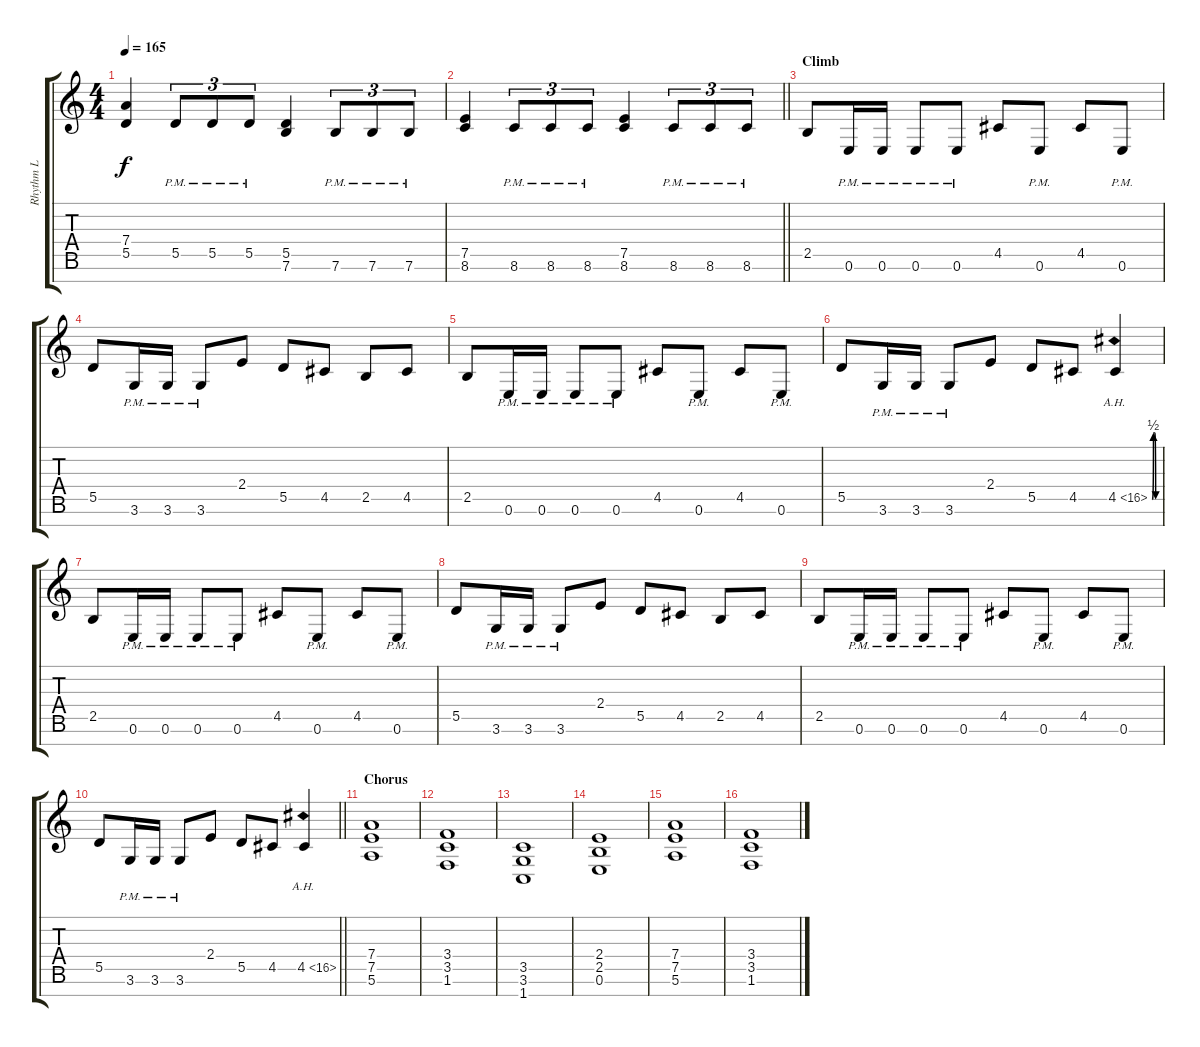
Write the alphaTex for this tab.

\track ("Rhythm L" "Rhythm L") {instrument distortionguitar}
\staff {score tabs}
\tuning (E4 B3 G3 D3 A2 E2 B1) {hide}
\ts (4 4)
\tempo 165
\clef g2
\ks c
(7.4 5.5).4{dy f} 5.5{pm}.8{tu (3 2)} 5.5{pm}.8{tu (3 2)} 5.5{pm}.8{tu (3 2)} (5.5 7.6).4 7.6{pm}.8{tu (3 2)} 7.6{pm}.8{tu (3 2)} 7.6{pm}.8{tu (3 2)} |
\barLineRight lightlight
(7.5 8.6).4 8.6{pm}.8{tu (3 2)} 8.6{pm}.8{tu (3 2)} 8.6{pm}.8{tu (3 2)} (7.5 8.6).4 8.6{pm}.8{tu (3 2)} 8.6{pm}.8{tu (3 2)} 8.6{pm}.8{tu (3 2)} |
\section ("" "Climb")
2.5.8 0.6{pm}.16 0.6{pm}.16 0.6{pm}.8 0.6{pm}.8 4.5.8 0.6{pm}.8 4.5.8 0.6{pm}.8 |
5.5.8 3.6{pm}.16 3.6{pm}.16 3.6{pm}.8 2.4.8 5.5.8 4.5.8 2.5.8 4.5.8 |
2.5.8 0.6{pm}.16 0.6{pm}.16 0.6{pm}.8 0.6{pm}.8 4.5.8 0.6{pm}.8 4.5.8 0.6{pm}.8 |
5.5.8 3.6{pm}.16 3.6{pm}.16 3.6{pm}.8 2.4.8 5.5.8 4.5.8 4.5{be (custom 0 0 10 2 20 2 30 0 60 0) ah 12}.4 |
2.5.8 0.6{pm}.16 0.6{pm}.16 0.6{pm}.8 0.6{pm}.8 4.5.8 0.6{pm}.8 4.5.8 0.6{pm}.8 |
5.5.8 3.6{pm}.16 3.6{pm}.16 3.6{pm}.8 2.4.8 5.5.8 4.5.8 2.5.8 4.5.8 |
2.5.8 0.6{pm}.16 0.6{pm}.16 0.6{pm}.8 0.6{pm}.8 4.5.8 0.6{pm}.8 4.5.8 0.6{pm}.8 |
\barLineRight lightlight
5.5.8 3.6{pm}.16 3.6{pm}.16 3.6{pm}.8 2.4.8 5.5.8 4.5.8 4.5{ah 12}.4 |
\section ("" "Chorus")
(7.4 7.5 5.6).1 |
(3.4 3.5 1.6).1 |
(3.5 3.6 1.7).1 |
(2.4 2.5 0.6).1 |
(7.4 7.5 5.6).1 |
(3.4 3.5 1.6).1
